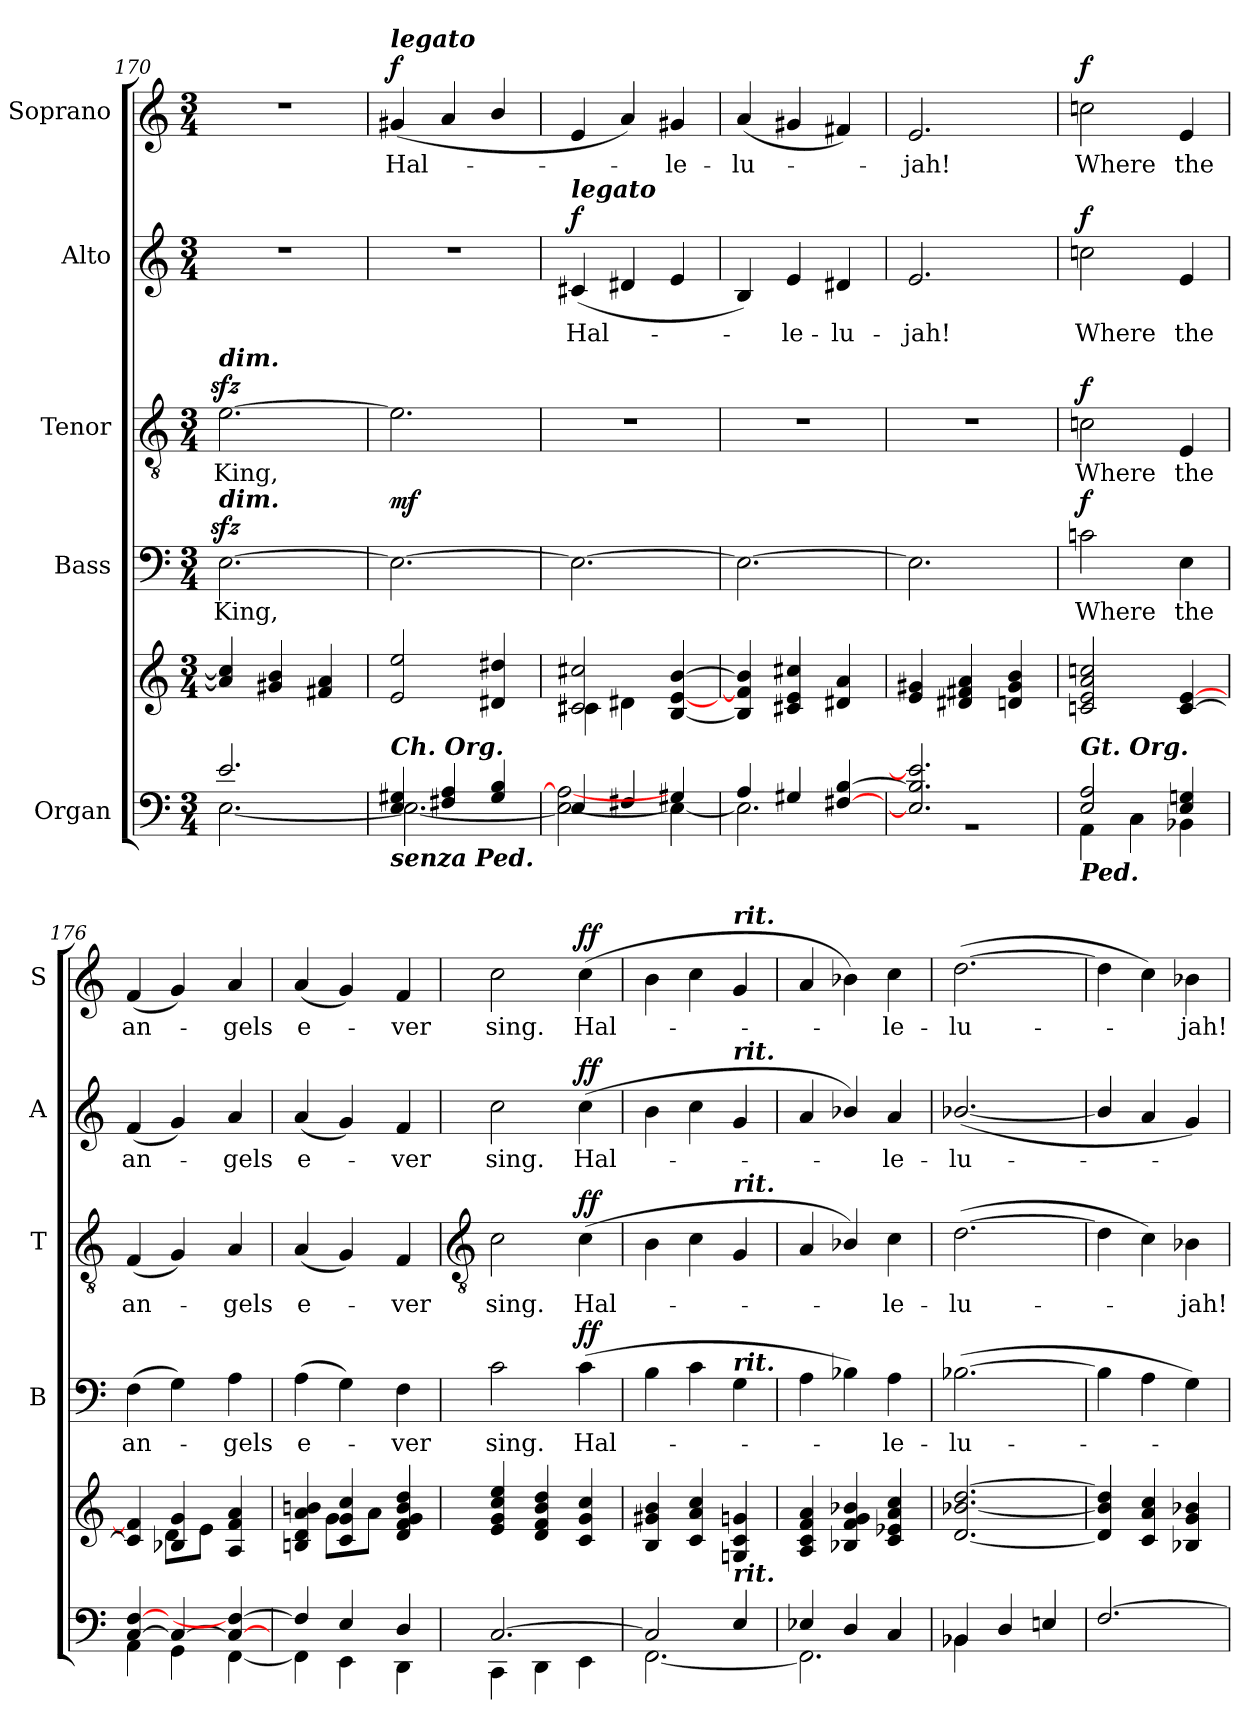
**kern	**kern	**kern	**text	**dynam	**kern	**text	**dynam	**kern	**text	**dynam	**kern	**text	**dynam
*part5	*part5	*part4	*part4	*part4	*part3	*part3	*part3	*part2	*part2	*part2	*part1	*part1	*part1
*staff6	*staff5	*staff4	*staff4	*staff4	*staff3	*staff3	*staff3	*staff2	*staff2	*staff2	*staff1	*staff1	*staff1
*I"Organ	*	*I"Bass	*	*	*I"Tenor	*	*	*I"Alto	*	*	*I"Soprano	*	*
*	*	*I'B	*	*	*I'T	*	*	*I'A	*	*	*I'S	*	*
*clefF4	*clefG2	*clefF4	*	*	*clefGv2	*	*	*clefG2	*	*	*clefG2	*	*
*k[]	*k[]	*k[]	*	*	*k[]	*	*	*k[]	*	*	*k[]	*	*
*C:	*C:	*C:	*	*	*C:	*	*	*C:	*	*	*C:	*	*
*M3/4	*M3/4	*M3/4	*	*	*M3/4	*	*	*M3/4	*	*	*M3/4	*	*
=170	=170	=170	=170	=170	=170	=170	=170	=170	=170	=170	=170	=170	=170
*^	*^	*	*	*	*	*	*	*	*	*	*	*	*
!	!	!	!	!	!	!	!LO:TX:a:Bi:t=dim.	!	!	!	!	!	!	!	!
!	!	!	!	!LO:TX:a:Bi:t=dim.	!	!	!	!	!	!	!	!	!	!	!
!	!	!	!LO:N:vis=1	!	!LO:LY:b	!	!	!LO:LY:b	!	!LO:N:vis=1	!	!	!LO:N:vis=1	!	!
2.e/	[2.E\	4a/] 4cc/]	2.ryy	[2.Ezz<	King,	.	[2.ezz<	King,	.	2.r	.	.	2.r	.	.
.	.	4g#X/ 4b/	.	.	.	.	.	.	.	.	.	.	.	.	.
.	.	4f#X/ 4a/	.	.	.	.	.	.	.	.	.	.	.	.	.
=171	=171	=171	=171	=171	=171	=171	=171	=171	=171	=171	=171	=171	=171	=171	=171
!	!	!	!	!	!	!	!	!	!	!	!	!	!LO:TX:a:Bi:t=legato	!	!
!LO:TX:a:Bi:t=Ch. Org.	!	!	!	!	!	!	!	!	!	!	!	!	!	!	!
!LO:TX:b:Bi:t=senza Ped.	!	!	!	!	!	!	!	!	!	!	!	!	!	!	!
!	!	!	!	!	!	!LO:DY:b	!	!	!	!LO:N:vis=1	!	!	!	!LO:LY:b	!LO:DY:b
4E/ 4G#X/	2.E\_	2e/ 2ee/	2.ryy	2.E_	.	mf	2.e]	.	.	2.r	.	.	(<4g#X	Hal-	f
4F#X/ 4A/	.	.	.	.	.	.	.	.	.	.	.	.	4a	.	.
4G#/ 4B/	.	4d#X/ 4dd#X/	.	.	.	.	.	.	.	.	.	.	4b/	.	.
=172	=172	=172	=172	=172	=172	=172	=172	=172	=172	=172	=172	=172	=172	=172	=172
!	!	!	!	!	!	!	!	!	!	!LO:TX:a:Bi:t=legato	!	!	!	!	!
!	!	!	!	!	!	!	!LO:N:vis=1	!	!	!	!LO:LY:b	!LO:DY:b	!	!	!
4E/	2E\_ 2A\_	2c#/ 2cc#X/	4c#X\	2.E_	.	.	2.r	.	.	(<4c#X	Hal-	f	4e	.	.
4F#X/	.	.	4d#X\	.	.	.	.	.	.	4d#X	.	.	4a)	.	.
!	!	!	!	!	!	!	!	!	!	!	!	!	!	!LO:LY:b	!
4G#X/	4E\_	[4B/ [4e/ [4b/	4ryy	.	.	.	.	.	.	4e	.	.	4g#X	le-	.
=173	=173	=173	=173	=173	=173	=173	=173	=173	=173	=173	=173	=173	=173	=173	=173
!	!	!	!LO:N:vis=1	!	!	!	!LO:N:vis=1	!	!	!	!	!	!	!LO:LY:b	!
4A/	2.E\]	4B/] 4f#/] 4b/]	2.ryy	2.E_	.	.	2.r	.	.	4B)	.	.	(<4a	-lu-	.
!	!	!	!	!	!	!	!	!	!	!	!LO:LY:b	!	!	!	!
4G#X/	.	4c#X/ 4e/ 4cc#X/	.	.	.	.	.	.	.	4e	le-	.	4g#X	.	.
!	!	!	!	!	!	!	!	!	!	!	!LO:LY:b	!	!	!	!
[4F#X/ [4B/	.	4d#X/ 4a/	.	.	.	.	.	.	.	4d#X	-lu-	.	4f#X)	.	.
=174	=174	=174	=174	=174	=174	=174	=174	=174	=174	=174	=174	=174	=174	=174	=174
!	!LO:N:vis=1	!	!LO:N:vis=1	!	!	!	!LO:N:vis=1	!	!	!	!LO:LY:b	!	!	!LO:LY:b	!
2.E/] 2.B/] 2.e/]	2.r	4e/ 4g#X/	2.ryy	2.E]	.	.	2.r	.	.	2.e	-jah!	.	2.e	jah!	.
.	.	4d#X/ 4f#X/ 4a/	.	.	.	.	.	.	.	.	.	.	.	.	.
.	.	4dn/ 4g#/ 4b/	.	.	.	.	.	.	.	.	.	.	.	.	.
=175	=175	=175	=175	=175	=175	=175	=175	=175	=175	=175	=175	=175	=175	=175	=175
!LO:TX:a:Bi:t=Gt. Org.	!	!	!	!	!	!	!	!	!	!	!	!	!	!	!
!LO:TX:b:Bi:t=Ped.	!	!	!	!	!	!	!	!	!	!	!	!	!	!	!
!	!	!	!LO:N:vis=1	!	!LO:LY:b	!LO:DY:b	!	!LO:LY:b	!LO:DY:b	!	!LO:LY:b	!LO:DY:b	!	!LO:LY:b	!LO:DY:b
2E/ 2A/	4AA\	2cn/ 2e/ 2a/ 2ccn/	2.ryy	2cn	Where	f	2cn	Where	f	2ccn	Where	f	2ccn	Where	f
.	4C\	.	.	.	.	.	.	.	.	.	.	.	.	.	.
!	!	!	!	!	!LO:LY:b	!	!	!LO:LY:b	!	!	!LO:LY:b	!	!	!LO:LY:b	!
4E/ 4Gn/	4BB-X\	[4c/ [4e/	.	4E	the	.	4E	the	.	4e	the	.	4e	the	.
=176	=176	=176	=176	=176	=176	=176	=176	=176	=176	=176	=176	=176	=176	=176	=176
!	!	!	!	!	!LO:LY:b	!	!	!LO:LY:b	!	!	!LO:LY:b	!	!	!LO:LY:b	!
[4C/ [4F/	4AA\	4c/] 4f/]	4ryy	(>4F	an-	.	(<4F	an-	.	(<4f	an-	.	(<4f	an-	.
4C/_	4GG\	4B-X/ 4g/	8d\L	4G)	.	.	4G)	.	.	4g)	.	.	4g)	.	.
.	.	.	8e\J	.	.	.	.	.	.	.	.	.	.	.	.
!	!	!	!	!	!LO:LY:b	!	!	!LO:LY:b	!	!	!LO:LY:b	!	!	!LO:LY:b	!
4C/_ 4F/_	[4FF\	4A/ 4f/ 4a/	4ryy	4A	gels	.	4A	gels	.	4a	gels	.	4a	gels	.
=177	=177	=177	=177	=177	=177	=177	=177	=177	=177	=177	=177	=177	=177	=177	=177
!	!	!	!	!	!LO:LY:b	!	!	!LO:LY:b	!	!	!LO:LY:b	!	!	!LO:LY:b	!
4F/]	4FF\]	4Bn/ 4d/ 4a/ 4bn/	4ryy	(>4A	e-	.	(<4A	e-	.	(<4a	e-	.	(<4a	e-	.
4E/	4EE\	4c/ 4g/ 4cc/	8gL	4G)	.	.	4G)	.	.	4g)	.	.	4g)	.	.
.	.	.	8aJ	.	.	.	.	.	.	.	.	.	.	.	.
!	!	!	!	!	!LO:LY:b	!	!	!LO:LY:b	!	!	!LO:LY:b	!	!	!LO:LY:b	!
4D/	4DD\	4d/ 4f/ 4g/ 4b/ 4dd/	4ryy	4F	ver	.	4F	ver	.	4f	ver	.	4f	ver	.
*	*	*v	*v	*	*	*	*	*	*	*	*	*	*	*	*
!!LO:LB:g=z
=178	=178	=178	=178	=178	=178	=178	=178	=178	=178	=178	=178	=178	=178	=178
*	*	*	*	*	*	*clefGv2	*	*	*	*	*	*	*	*
*	*	*^	*	*	*	*	*	*	*	*	*	*	*	*
!	!	!	!	!	!LO:LY:b	!	!	!LO:LY:b	!	!	!LO:LY:b	!	!	!LO:LY:b	!
*	*	*v	*v	*	*	*	*	*	*	*	*	*	*	*	*
[2.C/	4CC\	4e 4g 4cc 4ee	2c	sing.	.	2c	sing.	.	2cc	sing.	.	2cc	sing.	.
.	4DD\	4d 4f 4b 4dd	.	.	.	.	.	.	.	.	.	.	.	.
!	!	!	!	!LO:LY:b	!LO:DY:b	!	!LO:LY:b	!LO:DY:b	!	!LO:LY:b	!LO:DY:b	!	!LO:LY:b	!LO:DY:b
.	4EE\	4c 4g 4cc	(>4c	Hal-	ff	(<4c	Hal-	ff	(<4cc	Hal-	ff	(>4cc	Hal-	ff
=179	=179	=179	=179	=179	=179	=179	=179	=179	=179	=179	=179	=179	=179	=179
2C/]	[2.FF\	4B 4g#X 4b	4B	.	.	4B	.	.	4b	.	.	4b	.	.
.	.	4c 4a 4cc	4c	.	.	4c	.	.	4cc	.	.	4cc	.	.
!	!	!	!	!	!	!	!	!	!	!	!	!LO:TX:a:Bi:t=rit.	!	!
!	!	!	!	!	!	!	!	!	!LO:TX:a:Bi:t=rit.	!	!	!	!	!
!	!	!	!	!	!	!LO:TX:a:Bi:t=rit.	!	!	!	!	!	!	!	!
!	!	!	!LO:TX:a:Bi:t=rit.	!	!	!	!	!	!	!	!	!	!	!
!LO:TX:a:Bi:t=rit.	!	!	!	!	!	!	!	!	!	!	!	!	!	!
4E/	.	4Gn 4c 4gn	4G	.	.	4G	.	.	4g	.	.	4g	.	.
=180	=180	=180	=180	=180	=180	=180	=180	=180	=180	=180	=180	=180	=180	=180
4E-X/	2.FF\]	4A 4c 4f 4a	4A	.	.	4A	.	.	4a	.	.	4a	.	.
4D/	.	4B-X 4f 4g 4b-X	4B-X\)	.	.	4B-X/)	.	.	4b-X/)	.	.	4b-X)	.	.
!	!	!	!	!LO:LY:b	!	!	!LO:LY:b	!	!	!LO:LY:b	!	!	!LO:LY:b	!
4C/	.	4c 4e-X 4a 4cc	4A	le-	.	4c	le-	.	4a	le-	.	4cc	le-	.
=181	=181	=181	=181	=181	=181	=181	=181	=181	=181	=181	=181	=181	=181	=181
!	!	!	!	!LO:LY:b	!	!	!LO:LY:b	!	!	!LO:LY:b	!	!	!LO:LY:b	!
4BB-X/	4BB-X\	[2.d [2.b-X [2.dd	(>[2.B-X\	-lu-	.	(>[2.d	-lu-	.	(<[2.b-X/	-lu-	.	(>[2.dd	-lu-	.
4D/	4ryy	.	.	.	.	.	.	.	.	.	.	.	.	.
4En/	4ryy	.	.	.	.	.	.	.	.	.	.	.	.	.
=182	=182	=182	=182	=182	=182	=182	=182	=182	=182	=182	=182	=182	=182	=182
!	!LO:N:vis=1	!	!	!	!	!	!	!	!	!	!	!	!	!
[2.F/	2.ryy	4d] 4b-] 4dd]	4B-\]	.	.	4d]	.	.	4b-/]	.	.	4dd]	.	.
.	.	4c 4a 4cc	4A	.	.	4c)	.	.	4a	.	.	4cc)	.	.
!	!	!	!	!	!	!	!LO:LY:b	!	!	!	!	!	!LO:LY:b	!
.	.	4B-X 4g 4b-	4G)	.	.	4B-X	jah!	.	4g)	.	.	4b-X	jah!	.
*v	*v	*	*	*	*	*	*	*	*	*	*	*	*	*
=	=	=	=	=	=	=	=	=	=	=	=	=	=
*-	*-	*-	*-	*-	*-	*-	*-	*-	*-	*-	*-	*-	*-
